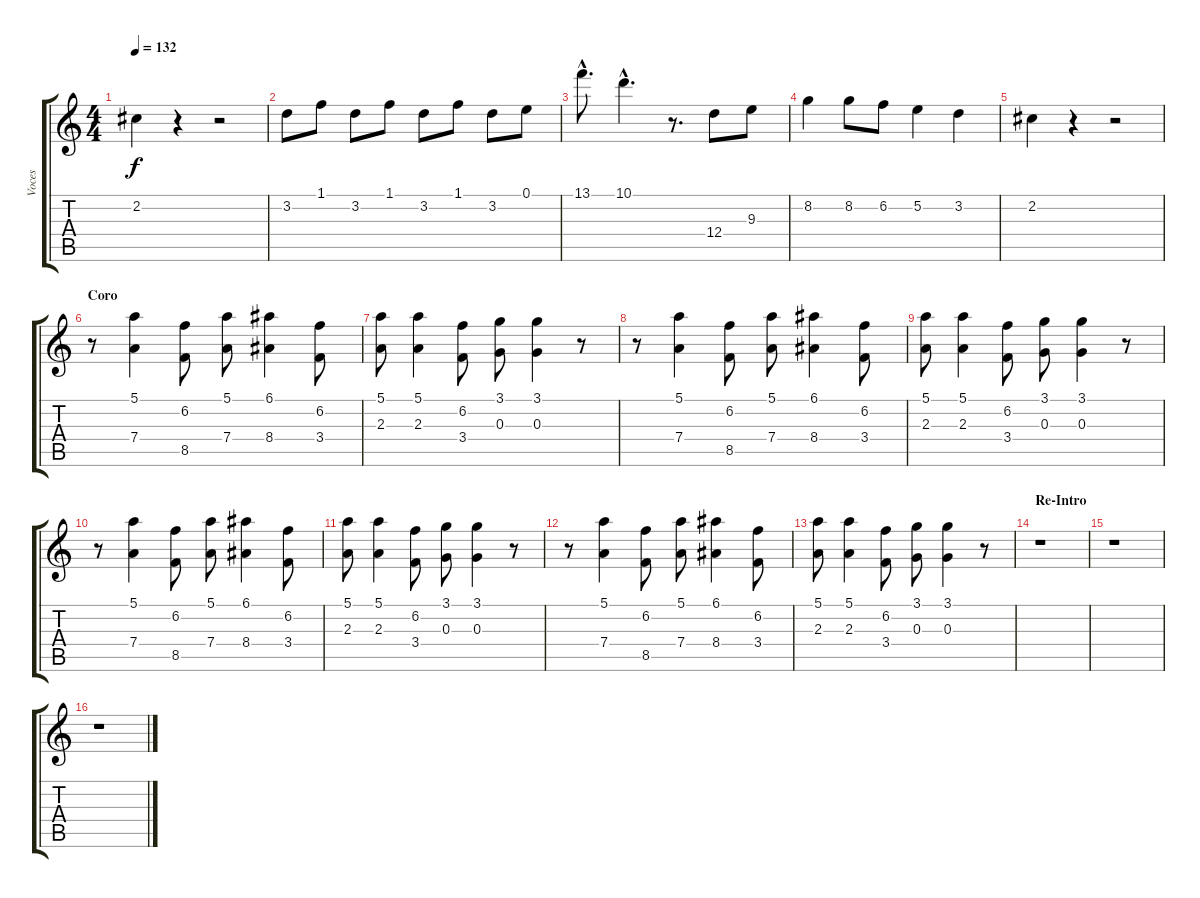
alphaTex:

\track ("Voces" "Voces") {instrument distortionguitar}
\staff {score tabs}
\tuning (E4 B3 G3 D3 A2 E2) {hide}
\ts (4 4)
\tempo 132
\clef g2
\ks c
2.2.4{dy f} r.4 r.2 |
3.2.8 1.1.8 3.2.8 1.1.8 3.2.8 1.1.8 3.2.8 0.1.8 |
13.1{hac}.8{d} 10.1{hac}.4{d} r.8{d} 12.4.8 9.3.8 |
8.2.4 8.2.8 6.2.8 5.2.4 3.2.4 |
2.2.4 r.4 r.2 |
\section ("" "Coro")
r.8 (5.1 7.4).4 (6.2 8.5).8 (5.1 7.4).8 (6.1 8.4).4 (6.2 3.4).8 |
(5.1 2.3).8 (5.1 2.3).4 (6.2 3.4).8 (3.1 0.3).8 (3.1 0.3).4 r.8 |
r.8 (5.1 7.4).4 (6.2 8.5).8 (5.1 7.4).8 (6.1 8.4).4 (6.2 3.4).8 |
(5.1 2.3).8 (5.1 2.3).4 (6.2 3.4).8 (3.1 0.3).8 (3.1 0.3).4 r.8 |
r.8 (5.1 7.4).4 (6.2 8.5).8 (5.1 7.4).8 (6.1 8.4).4 (6.2 3.4).8 |
(5.1 2.3).8 (5.1 2.3).4 (6.2 3.4).8 (3.1 0.3).8 (3.1 0.3).4 r.8 |
r.8 (5.1 7.4).4 (6.2 8.5).8 (5.1 7.4).8 (6.1 8.4).4 (6.2 3.4).8 |
(5.1 2.3).8 (5.1 2.3).4 (6.2 3.4).8 (3.1 0.3).8 (3.1 0.3).4 r.8 |
\section ("" "Re-Intro")
r.1 |
r.1 |
r.1
